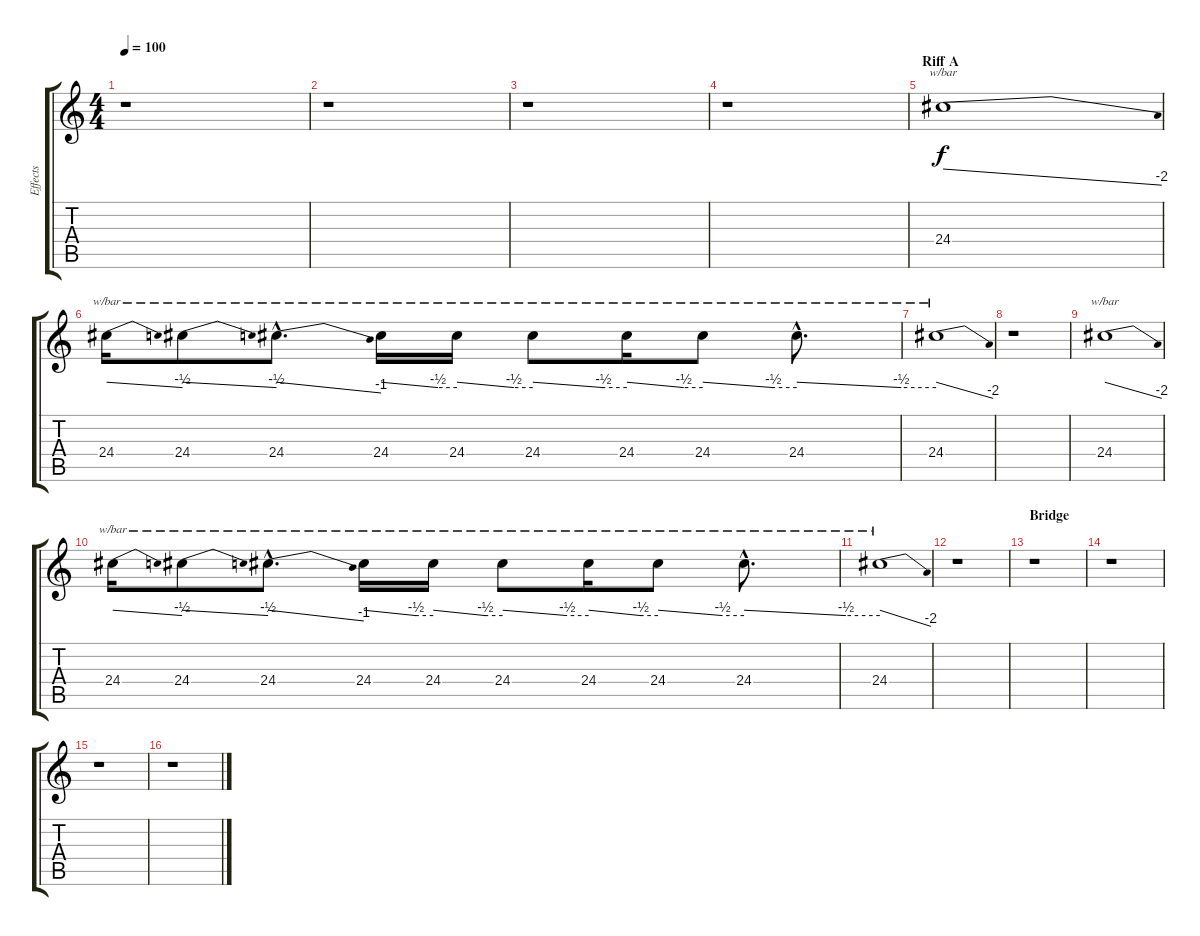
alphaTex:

\track ("Effects" "Effects") {instrument lead5charang}
\staff {score tabs}
\tuning (Eb4 Bb3 Gb3 Db3 Ab2 Db2) {hide}
\ts (4 4)
\tempo 100
\clef g2
\ks c
r.1{dy f} |
r.1 |
r.1 |
r.1 |
\section ("" "Riff A")
24.4.1{tbe (dive default 0 0 60 -8) balance 13} |
24.4.16{tbe (dive default 0 0 60 -2) balance 3} 24.4.8{tbe (dive default 0 0 60 -2)} 24.4{hac}.8{d tbe (dive default 0 0 60 -4)} 24.4.16{tbe (custom default 0 0 45 -2 60 -2)} 24.4.16{tbe (custom default 0 0 45 -2 60 -2)} 24.4.8{tbe (custom default 0 0 45 -2 60 -2)} 24.4.16{tbe (custom default 0 0 45 -2 60 -2)} 24.4.8{tbe (custom default 0 0 45 -2 60 -2)} 24.4{hac}.8{d tbe (custom default 0 0 45 -2 60 -2)} |
24.4.1{tbe (dive default 0 0 60 -8) balance 13} |
r.1{balance 3} |
24.4.1{tbe (dive default 0 0 60 -8) balance 13} |
24.4.16{tbe (dive default 0 0 60 -2) balance 3} 24.4.8{tbe (dive default 0 0 60 -2)} 24.4{hac}.8{d tbe (dive default 0 0 60 -4)} 24.4.16{tbe (custom default 0 0 45 -2 60 -2)} 24.4.16{tbe (custom default 0 0 45 -2 60 -2)} 24.4.8{tbe (custom default 0 0 45 -2 60 -2)} 24.4.16{tbe (custom default 0 0 45 -2 60 -2)} 24.4.8{tbe (custom default 0 0 45 -2 60 -2)} 24.4{hac}.8{d tbe (custom default 0 0 45 -2 60 -2)} |
24.4.1{tbe (dive default 0 0 60 -8) balance 13} |
r.1{balance 3} |
\section ("" "Bridge")
r.1 |
r.1 |
r.1 |
r.1
